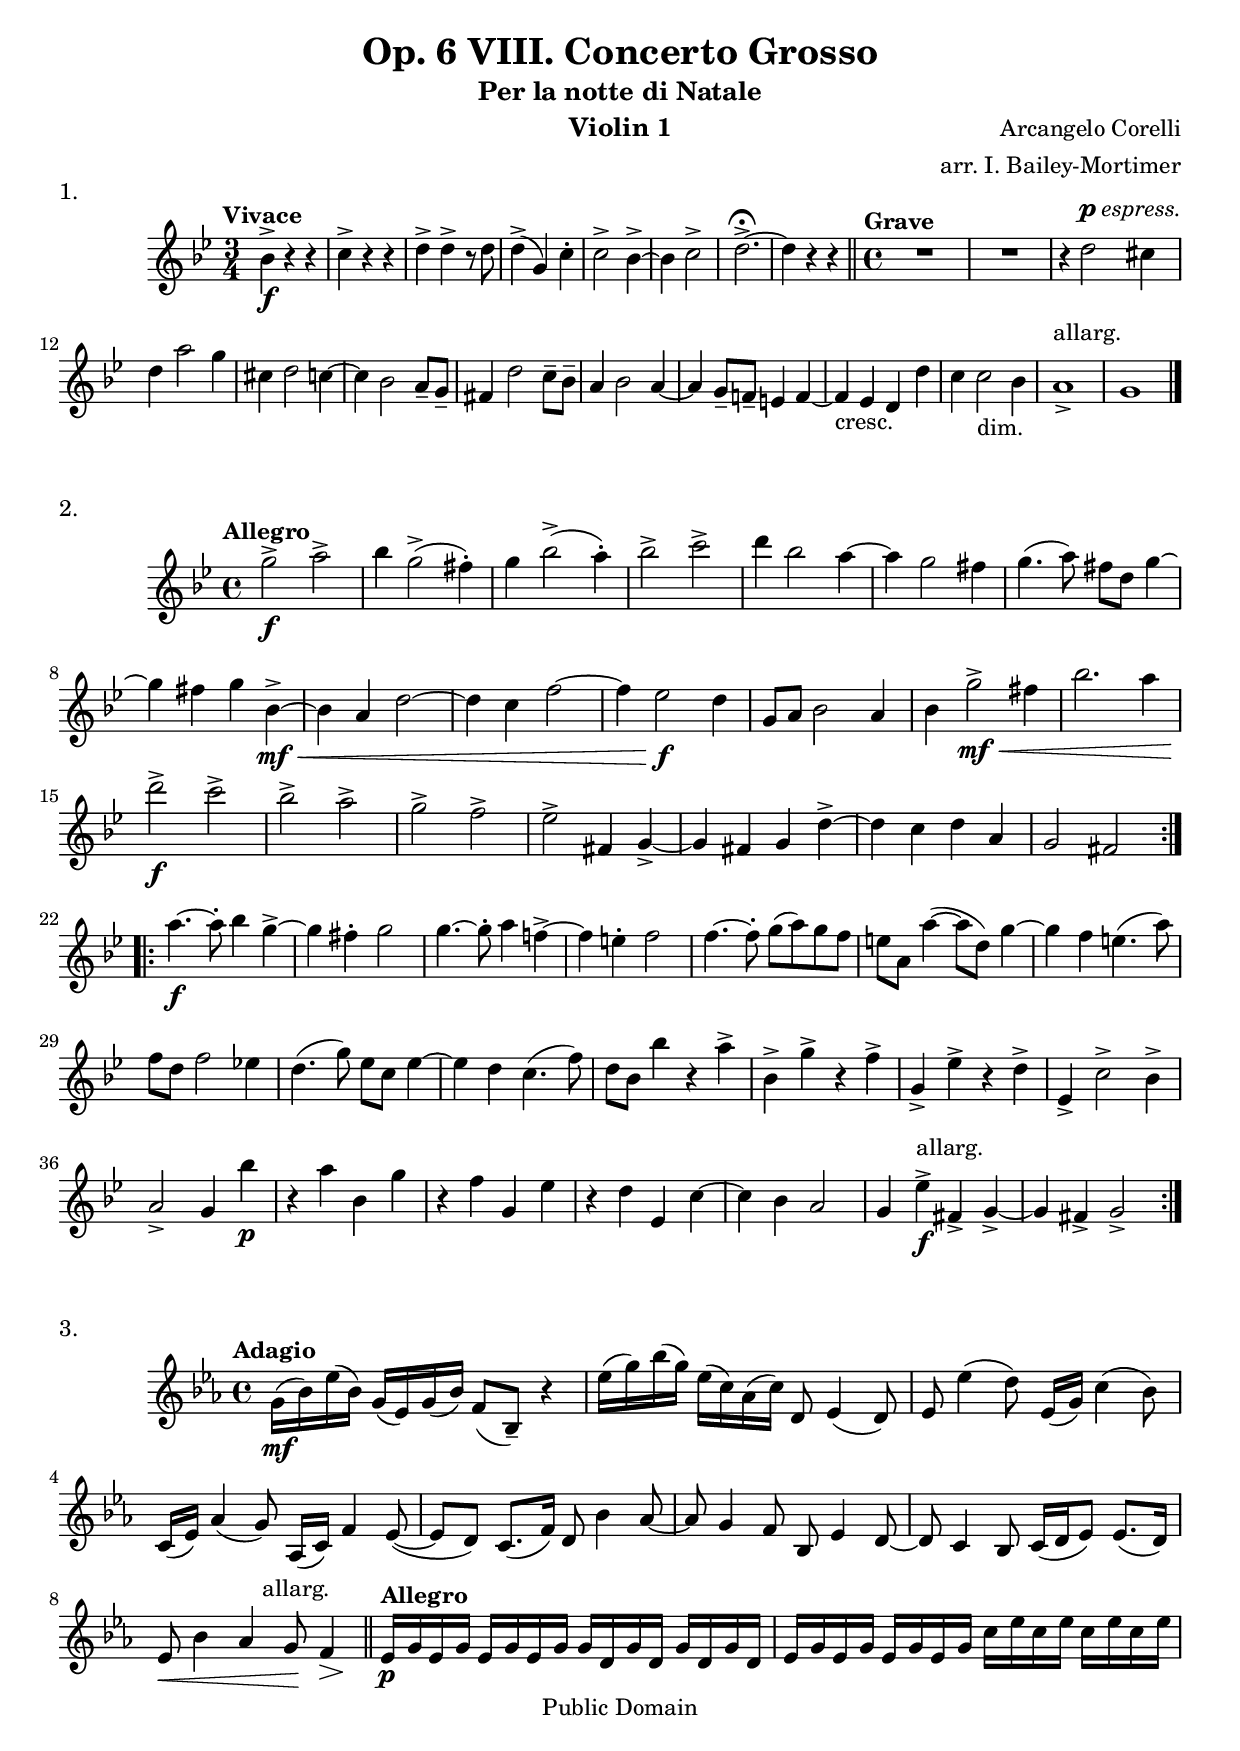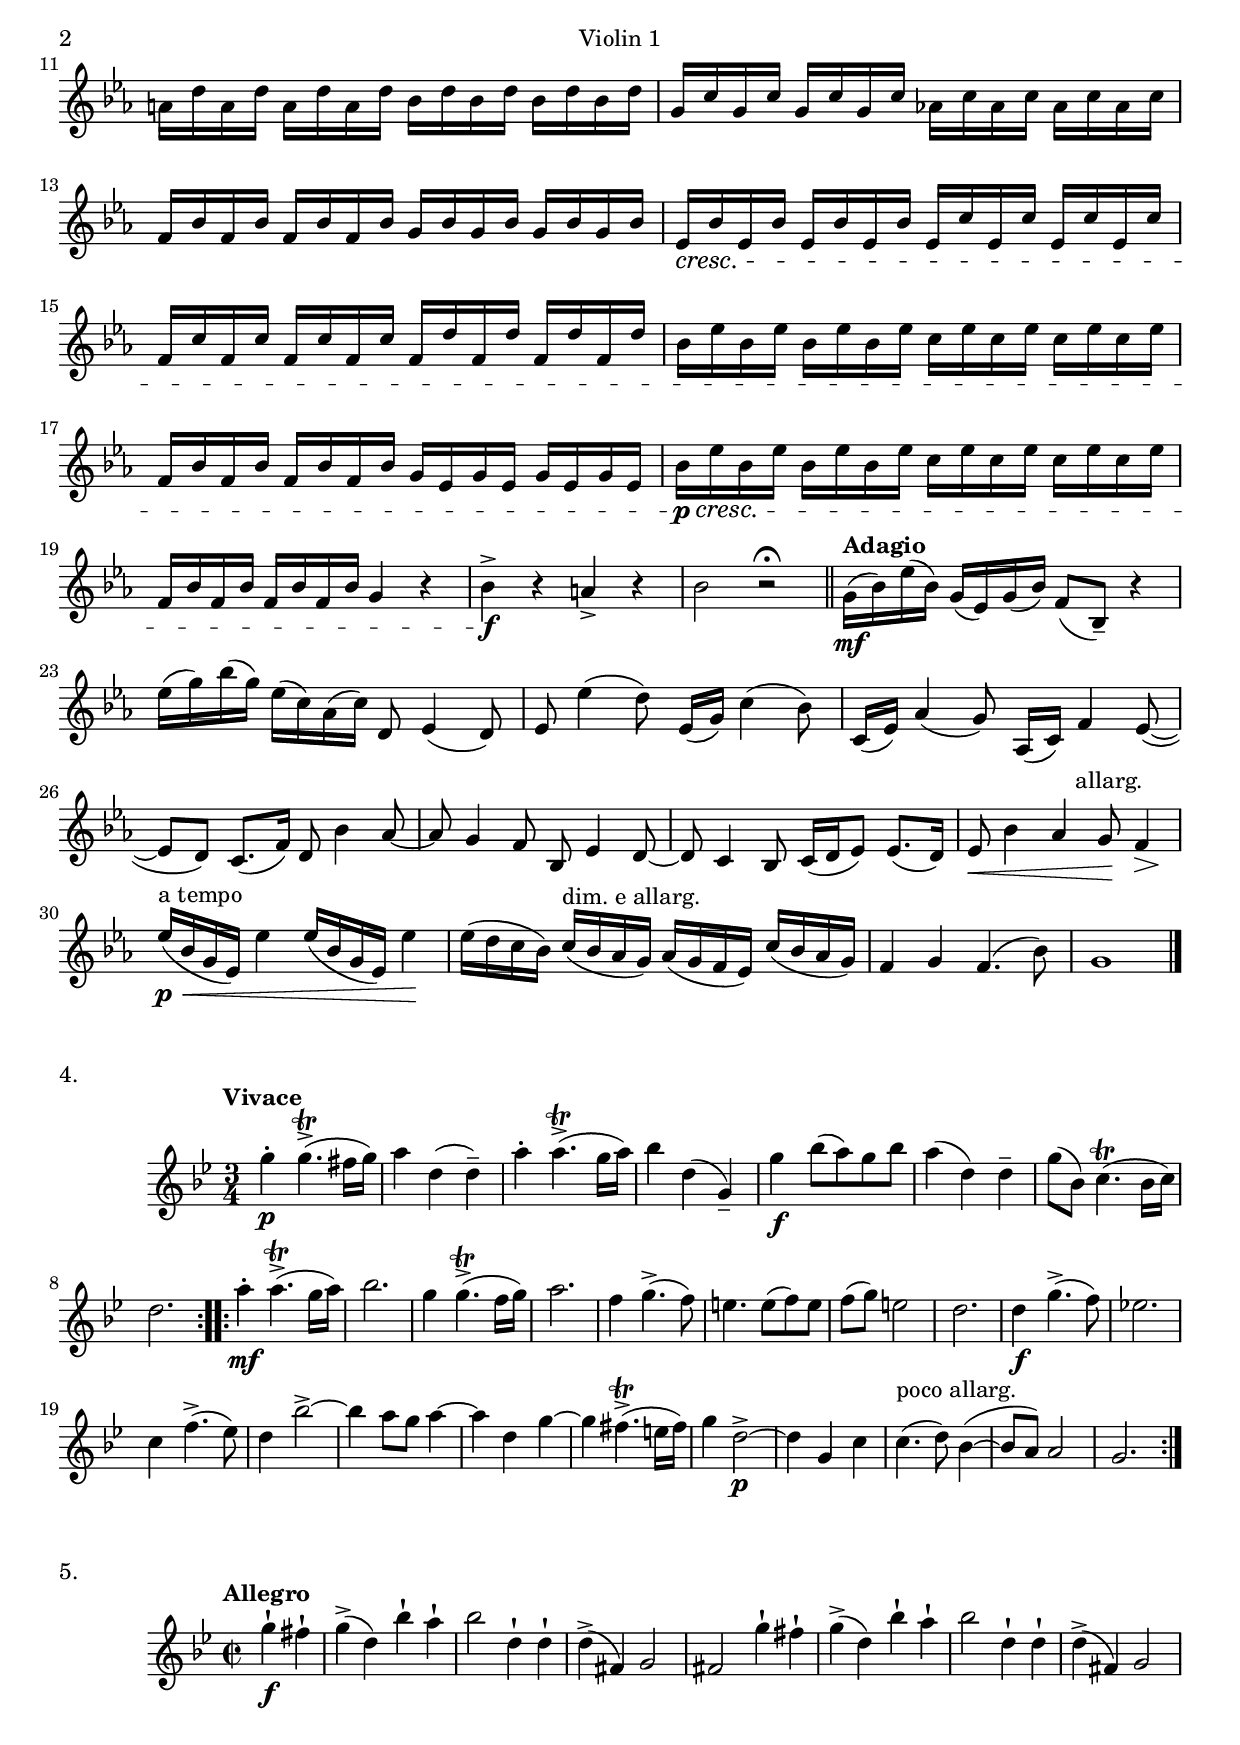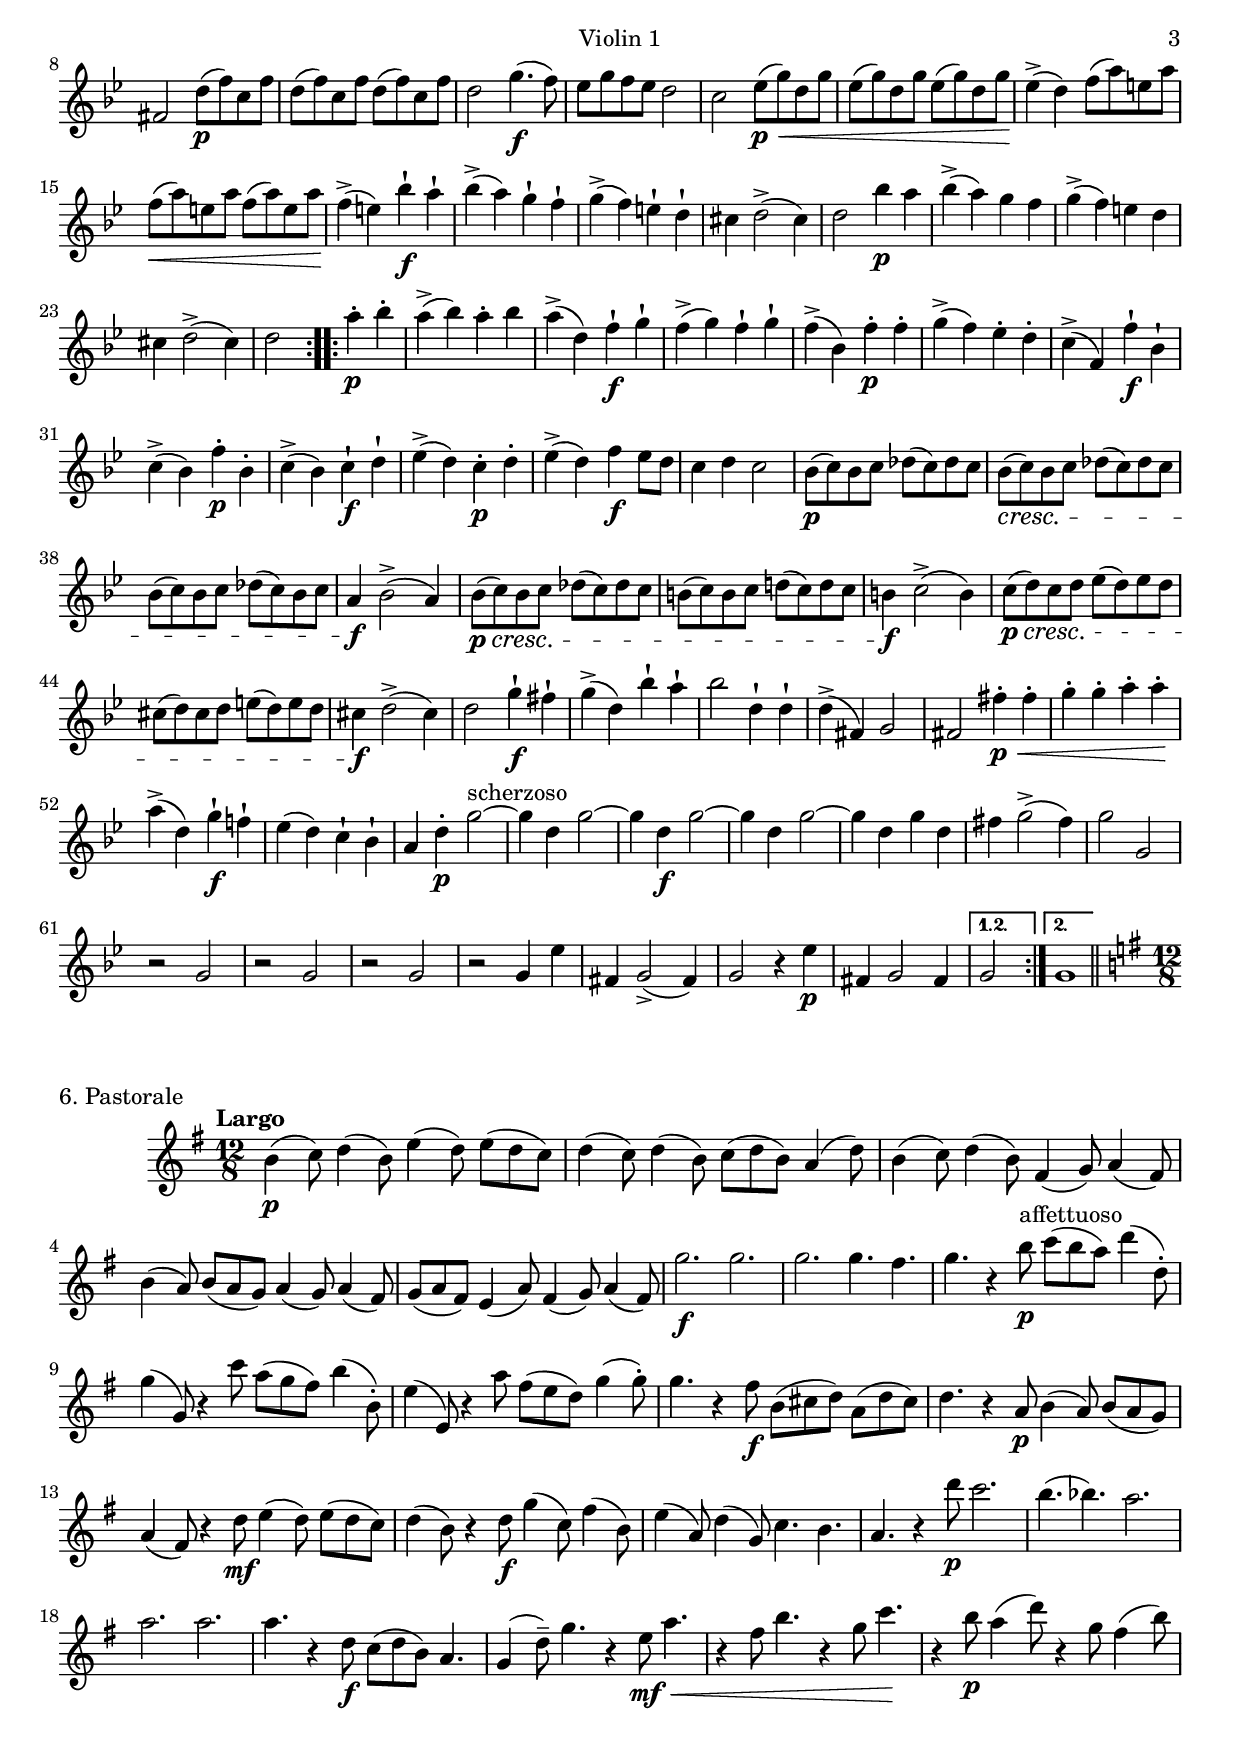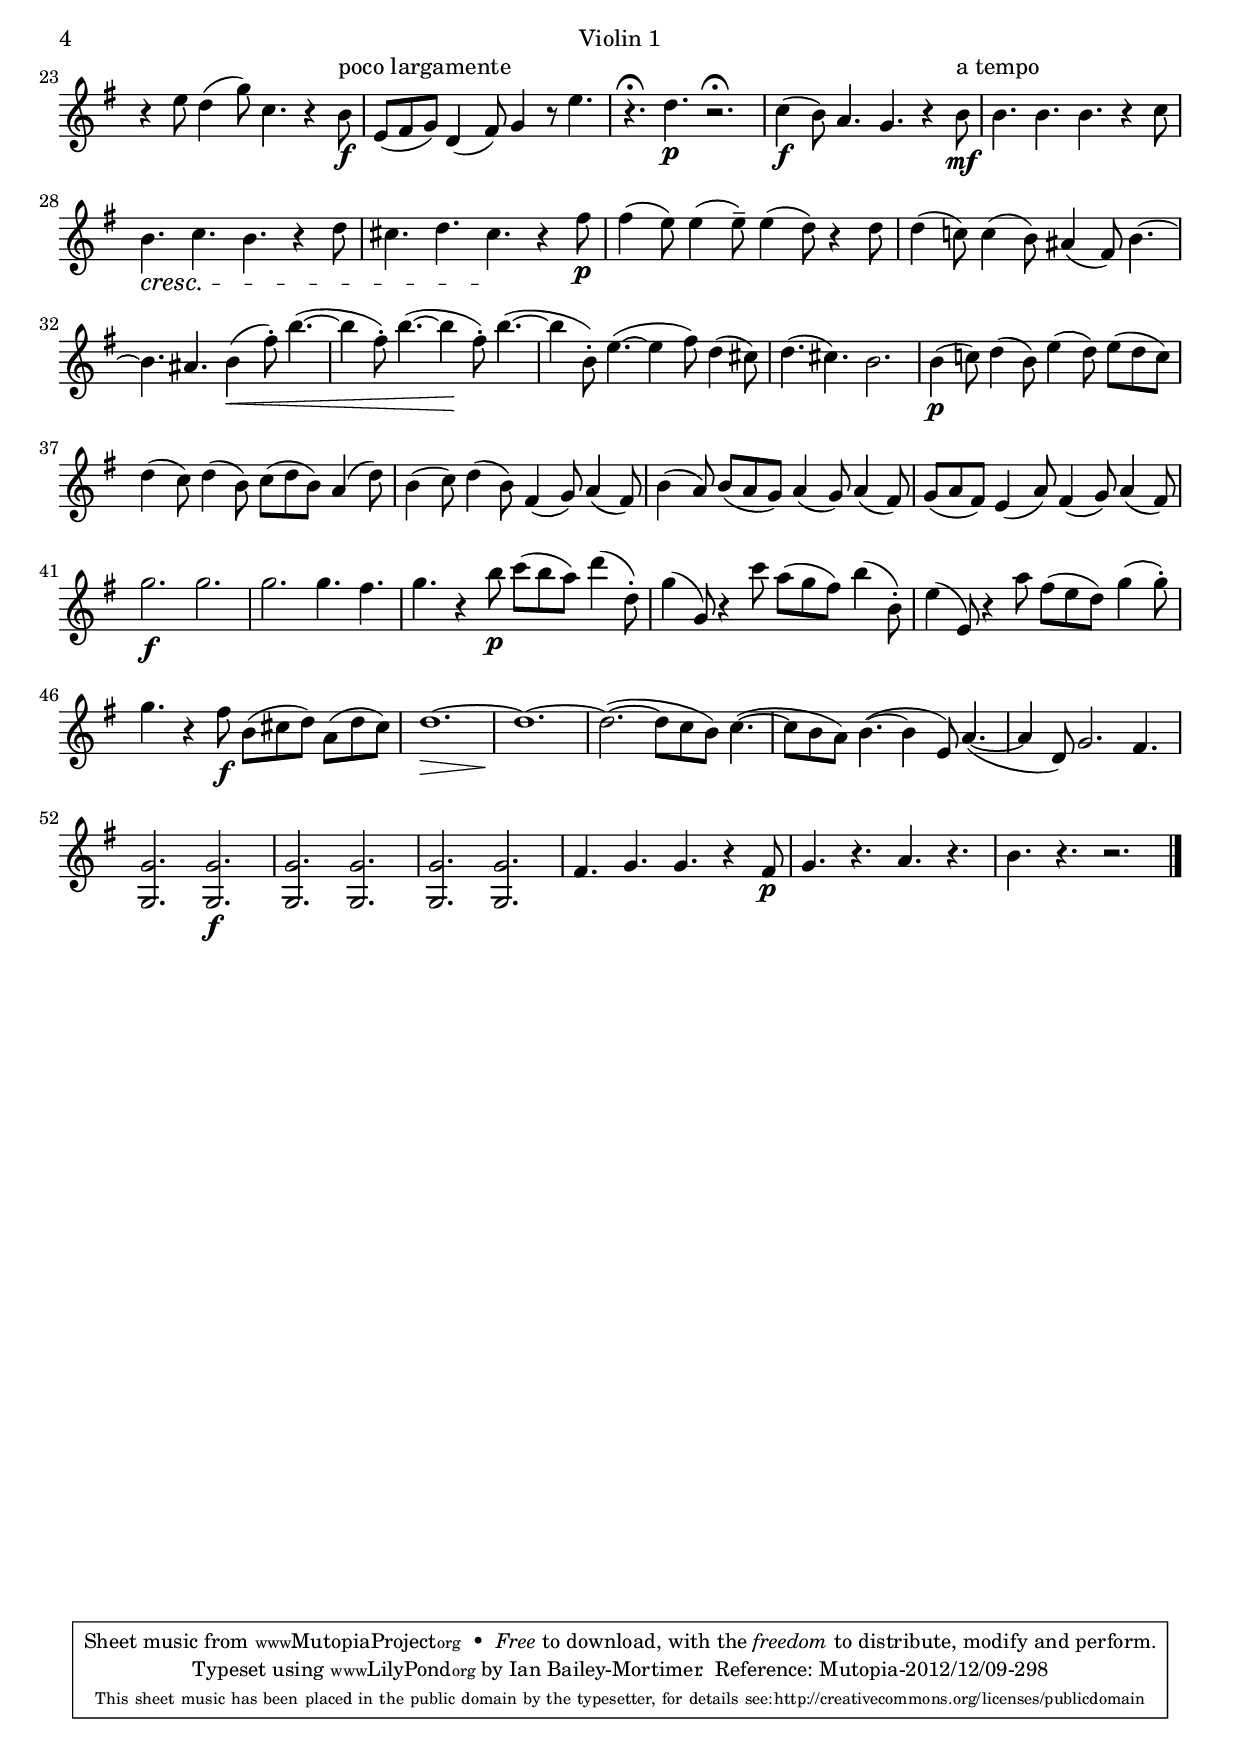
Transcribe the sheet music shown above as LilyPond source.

\version "2.16.0"
\include "global.ly"

\version "2.16.0"

mI =  {
    \context Voice = "mh" {
        \time 3/4
        \key g \minor
        \tempo "Vivace"
        s2.*8 |
        \bar "||"
        \time 4/4
        \tempo "Grave"
        s1*13 |
        \bar "|."
    }
}

mII =  {
    \context Voice = "mh" {
        \time 4/4
        \key g \minor
        \repeat volta 2 {
            \tempo "Allegro"
            s1*21 |
        }
        \break
        \repeat volta 2 {
            s1*21 |
        }
    }
}

mIII =  {
    \context Voice = "mh" {
        \time 4/4
        \key ef \major
        \tempo "Adagio"
        s1*8 |
        \bar "||"
        \tempo "Allegro"
        s1*13 |
        \bar "||"
        \tempo "Adagio"
        s1*12 |
        \bar "|."
    }
}

mIV =  {
    \context Voice = "mh" {
        \time 3/4
        \key g \minor
        \tempo "Vivace"
        \repeat volta 2 {
            s2.*8 |
        }
        \repeat volta 2 {
            s2.*20 |
        }
    }
}

mV =  {
    \context Voice = "mh" {
        \key g \minor
        \time 2/2 \tempo "Allegro" \partial 2
        \repeat volta 2 {
            s2 | s1*23 | s2
        }
        \repeat volta 2 {
            s2 | s1*43 |
        } \alternative {
            { s2 }
            { s2 | \bar "||" \time 12/8 \key g \major}
        }
    }
}

mVI =  {
    \context Voice = "mh" {
        \time 12/8
        \key g \major
        \tempo "Largo"
        s1.*57 |
        \bar "|."
    }
}


\version "2.16.0"

viIa =  {
    \relative bf' {
        bf4->\f r r | c-> r r | d-> d-> r8 d |
        d4->(  g,) c-. | c2-> bf4-> ~ | bf c2-> |
        d2.->^\fermata ~ | d4 r r |
    }
}

viIb =  {
    \relative d'' {
        R1 | R1 | r4 d2-\pesp cs4 | d a'2 g4 |
        cs, d2 c4 ~ | c bf2 a8-- g-- | fs4 d'2 c8-- bf-- |
        a4 bf2 a4 ~ | a g8-- f!-- e4 f ~ |
        f_"cresc." ef d d' | c c2_"dim." bf4 |
        a1->-"allarg." | g |
    }
}

viI = <<\mI {\viIa \viIb}>>

viIIa =  {
    \relative g'' {
        g2->\f a-> | bf4 g2->(  fs4)-. | g bf2->(  a4)-. |
        bf2-> c-> | d4 bf2 a4 ~ | a g2 fs4 |
        g4.(  a8) fs d g4 ~ | g fs g
            bf,->\mf\< ~ | bf a d2 ~ | d4 c f2 ~ |
        f4 ef2\f d4 | g,8 a bf2 a4 | bf g'2->\mf\< fs4 | bf2. a4 |
        d2->\f\! c-> | bf-> a-> | g-> f-> | ef-> fs,4 g-> ~ |
        g fs g d'-> ~ | d c d a | g2 fs |
    }
}

viIIb =  {
    \relative a'' {
        a4.\f ~ a8-. bf4 g-> ~ | g fs-. g2 |
        g4. ~ g8-. a4 f!-> ~ | f e-. f2 |
        f4. ~ f8-. g(  a) g f | e a, a'4( ~ a8  d,) g4 ~ |
        g f e4.(  a8) | f d f2 ef!4 |
        d4.(  g8) ef c ef4 ~ | ef d c4.(  f8) |
        d bf bf'4 r a-> | bf,-> g'-> r f-> | g,-> ef'-> r d-> |
        ef,-> c'2-> bf4-> | a2-> g4 bf'\p |
        r a bf, g' | r f g, ef' | r d ef, c' ~ | c bf a2 |
        g4 ef'->\f-"allarg." fs,-> g-> ~ | g fs-> g2-> |
    }
}

viII = <<\mII {\repeat volta 2 {\viIIa} \repeat volta 2 {\viIIb}}>>

viIIIa =  {
    \relative g' {
        g16\mf(  bf) ef(  bf) g(  ef) g(  bf) f8(  bf,)-- r4 |
        ef'16(  g) bf(  g) ef(  c) af(  c) d,8 ef4(  d8) |
        ef ef'4(  d8) ef,16(  g) c4(  bf8) |
        c,16(  ef) af4(  g8) af,16(  c) f4 ef8( ~ |
        ef8  d) c8.(  f16) d8 bf'4 af8 ~ |
        af g4 f8 bf, ef4 d8 ~ |
        d c4 bf8 c16( d  ef8) ef8.(  d16) |
        ef8\< bf'4 << af { s8 s8-"allarg." } >>
            g8\! << f4 { s8\> s8\! } >> |
    }
}

viIIIb =  {
    \relative ef' {
        ef16\p g \repeat unfold 3 { ef g } \repeat unfold 4 { g d } |
        \repeat unfold 4 { ef g } \repeat unfold 4 { c ef } |
        \repeat unfold 4 { a, d } \repeat unfold 4 { bf d } |
        \repeat unfold 4 { g, c } af! c \repeat unfold 3 { af c } |
        \repeat unfold 4 { f, bf } \repeat unfold 4 { g bf } |
        ef,\cresc bf' \repeat unfold 3 { ef, bf' } \repeat unfold 4 { ef, c' } |
        \repeat unfold 4 { f, c' } \repeat unfold 4 { f, d' } |
        \repeat unfold 4 { bf ef } \repeat unfold 4 { c ef } |
        \repeat unfold 4 { f, bf } \repeat unfold 4 { g ef } |
        bf'\p\cresc ef \repeat unfold 3 { bf ef } \repeat unfold 4 { c ef } |
        \repeat unfold 4 { f, bf } g4 r4 |
        bf->\f r a-> r | bf2 r2^\fermata |
    }
}

viIIIc = \viIIIa

viIIId =  {
    \relative ef'' {
        ef16\p\<-"a tempo"( bf g  ef) ef'4 ef16( bf g  ef) ef'4\! |
        ef16( d c  bf) c-"dim. e allarg."( bf af  g) af( g f  ef) c'( bf af  g) |
        f4 g f4.(  bf8) | g1 |
    }
}

viIII = <<\mIII {\viIIIa \viIIIb \viIIIc \viIIId}>>

viIVa =  {
    \relative g'' {
        g4-.\p g4.->^\trill( fs16  g) | a4 d,(  d)-- |
        a'-. a4.->^\trill( g16  a) | bf4 d,(  g,)-- |
        g'\f bf8(  a) g bf | a4(  d,) d-- |
        g8(  bf,) c4.^\trill( bf16  c) | d2. |
    }
}

viIVb =  {
    \relative a'' {
        a4-.\mf a4.->^\trill( g16  a) | bf2. |
        g4 g4.->^\trill( f16  g) | a2. |
        f4 g4.->(  f8) |
        e4. e8(  f) e | f(  g) e2 | d2. |
        d4\f g4.->(  f8) | ef!2. | c4 f4.->(  ef8) | d4 bf'2-> ~ |
        bf4 a8 g a4 ~ | a d, g ~ | g fs4.->^\trill( e16  fs) |
        g4 d2->\p ~ | d4 g, c |
        c4.-"poco allarg."(  d8) bf4( ~ | bf8  a) a2 | g2. |
    }
}

viIV = <<\mIV {\repeat volta 2 {\viIVa} \repeat volta 2 {\viIVb}}>>

viVa =  {
    \relative g'' {
        g4-|\f fs-| | g->(  d) bf'-| a-| | bf2
        d,4-| d-| | d->(  fs,) g2 | fs
        g'4-| fs-| | g->(  d) bf'-| a-| | bf2
        d,4-| d-| | d->(  fs,) g2 | fs
        d'8\p(  f) c f | \repeat unfold 2 { d(  f) c f } | d2
        g4.\f(  f8) | ef8 g f ef d2 | c2
        ef8\p\<(  g) d g | ef(  g) d g ef(  g) d g\! | ef4->(  d)
        f8(  a) e a | f8\<(  a) e a f8(  a) e a\! | f4->(  e)
        bf'-|\f a-| | bf->(  a) g-| f-| | g->(  f)
        e-| d-| | cs d2->(  cs4) | d2
        bf'4\p a | bf->(  a) g f | g->(  f)
        e d | cs d2->(  cs4) | d2
    }
}

viVb =  {
    \relative a'' {
        a4-.\p bf-. | a->(  bf) a-. bf | a->(  d,)
        f-|\f g-| | f->(  g) f-| g-| | f->(  bf,)
        f'-.\p f-. | g->(  f) ef-. d-. | c->(  f,)
        f'-|\f bf,-| | c->(  bf) f'-.\p bf,-. | c->(  bf)
        c-|\f d-| | ef->(  d) c-.\p d-. | ef->(  d)
        f\f ef8 d | c4 d c2 |
        bf8\p(  c) bf c df(  c) df c |
        bf8(\cresc  c) bf c df(  c) df c |
        bf8(  c) bf c df(  c) bf c |
        a4\f bf2->(  a4) |
        bf8\p\cresc(  c) bf c df(  c) df c |
        b8(  c) b c d!(  c) d c |
        b4\f c2->(  b4) |
        c8\p\cresc(  d) c d ef(  d) ef d |
        cs8(  d) cs d e(  d) e d |
        cs4\f d2->(  cs4) | d2
        g4-|\f fs-| | g->(  d) bf'-| a-| | bf2
        d,4-| d-| | d->(  fs,) g2 | fs
        fs'4-.\p\< fs-. | g-. g-. a-. a-.\! | a->(  d,)
        g-|\f f!-| | ef(  d) c-| bf-| | a
        d-.\p g2-"scherzoso" ~ | g4 d g2 ~ | g4
        d\f g2 ~ | g4 d g2 ~ | g4 d g d | fs g2->(  fs4) | g2
        g, | r g | r g | r g | r
        g4 ef' | fs, g2->(  fs4) | g2
        r4 ef'\p | fs, g2 fs4 |

    }
}

viV = <<\mV {\partial 2 \repeat volta 2 {\viVa} \repeat volta 2 {\viVb} \alternative {g'2} {g'1}}>>

viVI =  <<\mVI {
    \relative b' {
        b4\p(  c8) d4(  b8) e4(  d8) e( d  c) | d4(  c8) d4(  b8) c( d  b) a4(  d8) |
        b4(  c8) d4(  b8) fs4(  g8) a4(  fs8) | b4(  a8) b( a  g) a4(  g8) a4(  fs8) |
        g( a  fs) e4(  a8) fs4(  g8) a4(  fs8) |
        g'2.\f g | g g4. fs | g r4
        %
        b8\p-"affettuoso" c( b  a) d4(  d,8)-. | g4(  g,8) r4
        c'8 a( g  fs) b4(  b,8)-. | e4(  e,8) r4
        a'8 fs( e  d) g4(  g8)-. | g4. r4
        fs8\f b,( cs  d) a( d  cs) | d4. r4
        a8\p b4(  a8) b( a  g) | a4(  fs8) r4
        d'8\mf e4(  d8) e( d  c) | d4(  b8) r4
        d8\f g4(  c,8) fs4(  b,8) | e4(  a,8) d4(  g,8) c4. b | a r4
        %
        d'8\p c2. | b4.(  bf) a2. | a a | a4. r4
        d,8\f c( d  b) a4. | g4(  d'8)-- g4. r4
        e8\mf\< a4. | r4 fs8 b4. r4 g8 c4.\! | r4
        b8\p a4(  d8) r4 g,8 fs4(  b8) | r4 e,8 d4(  g8) c,4. r4
        b8\f-"poco largamente" \noBreak | e,( fs  g) d4(  fs8) g4 r8 e'4. |
        r4.^\fermata
        d\p
        r2.^\fermata |
        c4\f(  b8) a4. g r4
        %
        b8\mf-"a tempo" | b4. b b r4 c8 |
        b4.\cresc c b r4 d8 | cs4. d cs\! r4
        fs8\p | fs4(  e8) e4(  e8)-- e4(  d8) r4
        d8 | d4(  c!8) c4(  b8) as4(  fs8) b4. ~ |
        b as b4\<(  fs'8)-. b4.( ~ | b4  fs8)-. b4.( ~ b4\!  fs8)-. b4.( ~ |
        b4  b,8)-. e4.( ~ e4  fs8) d4(  cs8) | d4.(  cs) b2. |
        %
        b4\p(  c!8) d4(  b8) e4(  d8) e( d  c) | d4(  c8) d4(  b8) c( d  b) a4(  d8) |
        b4(  c8) d4(  b8) fs4(  g8) a4(  fs8) | b4(  a8) b( a  g) a4(  g8) a4(  fs8) |
        g( a  fs) e4(  a8) fs4(  g8) a4(  fs8) |
        g'2.\f g | g g4. fs | g r4
        %
        b8\p c( b  a) d4(  d,8)-. | g4(  g,8) r4
        c'8 a( g  fs) b4(  b,8)-. | e4(  e,8) r4
        a'8 fs( e  d) g4(  g8)-. | g4. r4
        fs8\f b,( cs  d) a( d  cs) |
        %
        d1.\> ~ | d\! ~ | d2.( ~ d8 c  b) c4.( ~ |
        c8 b  a) b4.( ~ b4  e,8) a4.( ~ | a4  d,8) g2. fs4. |
        << \repeat unfold 6 < g g, >2. { s2. s\f } >> |
        fs4. g g r4 fs8\p | g4. r a r | b r r2. |
    }
}>>


\header {
    instrument = "Violin 1"
}

\score {
    \new Staff { \padtext \textUp \viI }
    \header {
        piece = "1."
    }
    \layout { }
}

\score {
    \new Staff { \padtext \textUp \viII }
    \header {
        piece = "2."
    }
    \layout { }
}

\score {
    \new Staff { \padtext \textUp \viIII }
    \header {
        piece = "3."
    }
    \layout { }
}

\score {
    \new Staff { \padtext \textUp \viIV }
    \header {
        piece = "4."
    }
    \layout { }
}

\score {
    \new Staff { \padtext \textUp \viV }
    \header {
        piece = "5."
    }
    \layout { }
}

\score {
    \new Staff { \padtext \textUp \viVI }
    \header {
        piece = "6. Pastorale"
    }
    \layout { }
}

